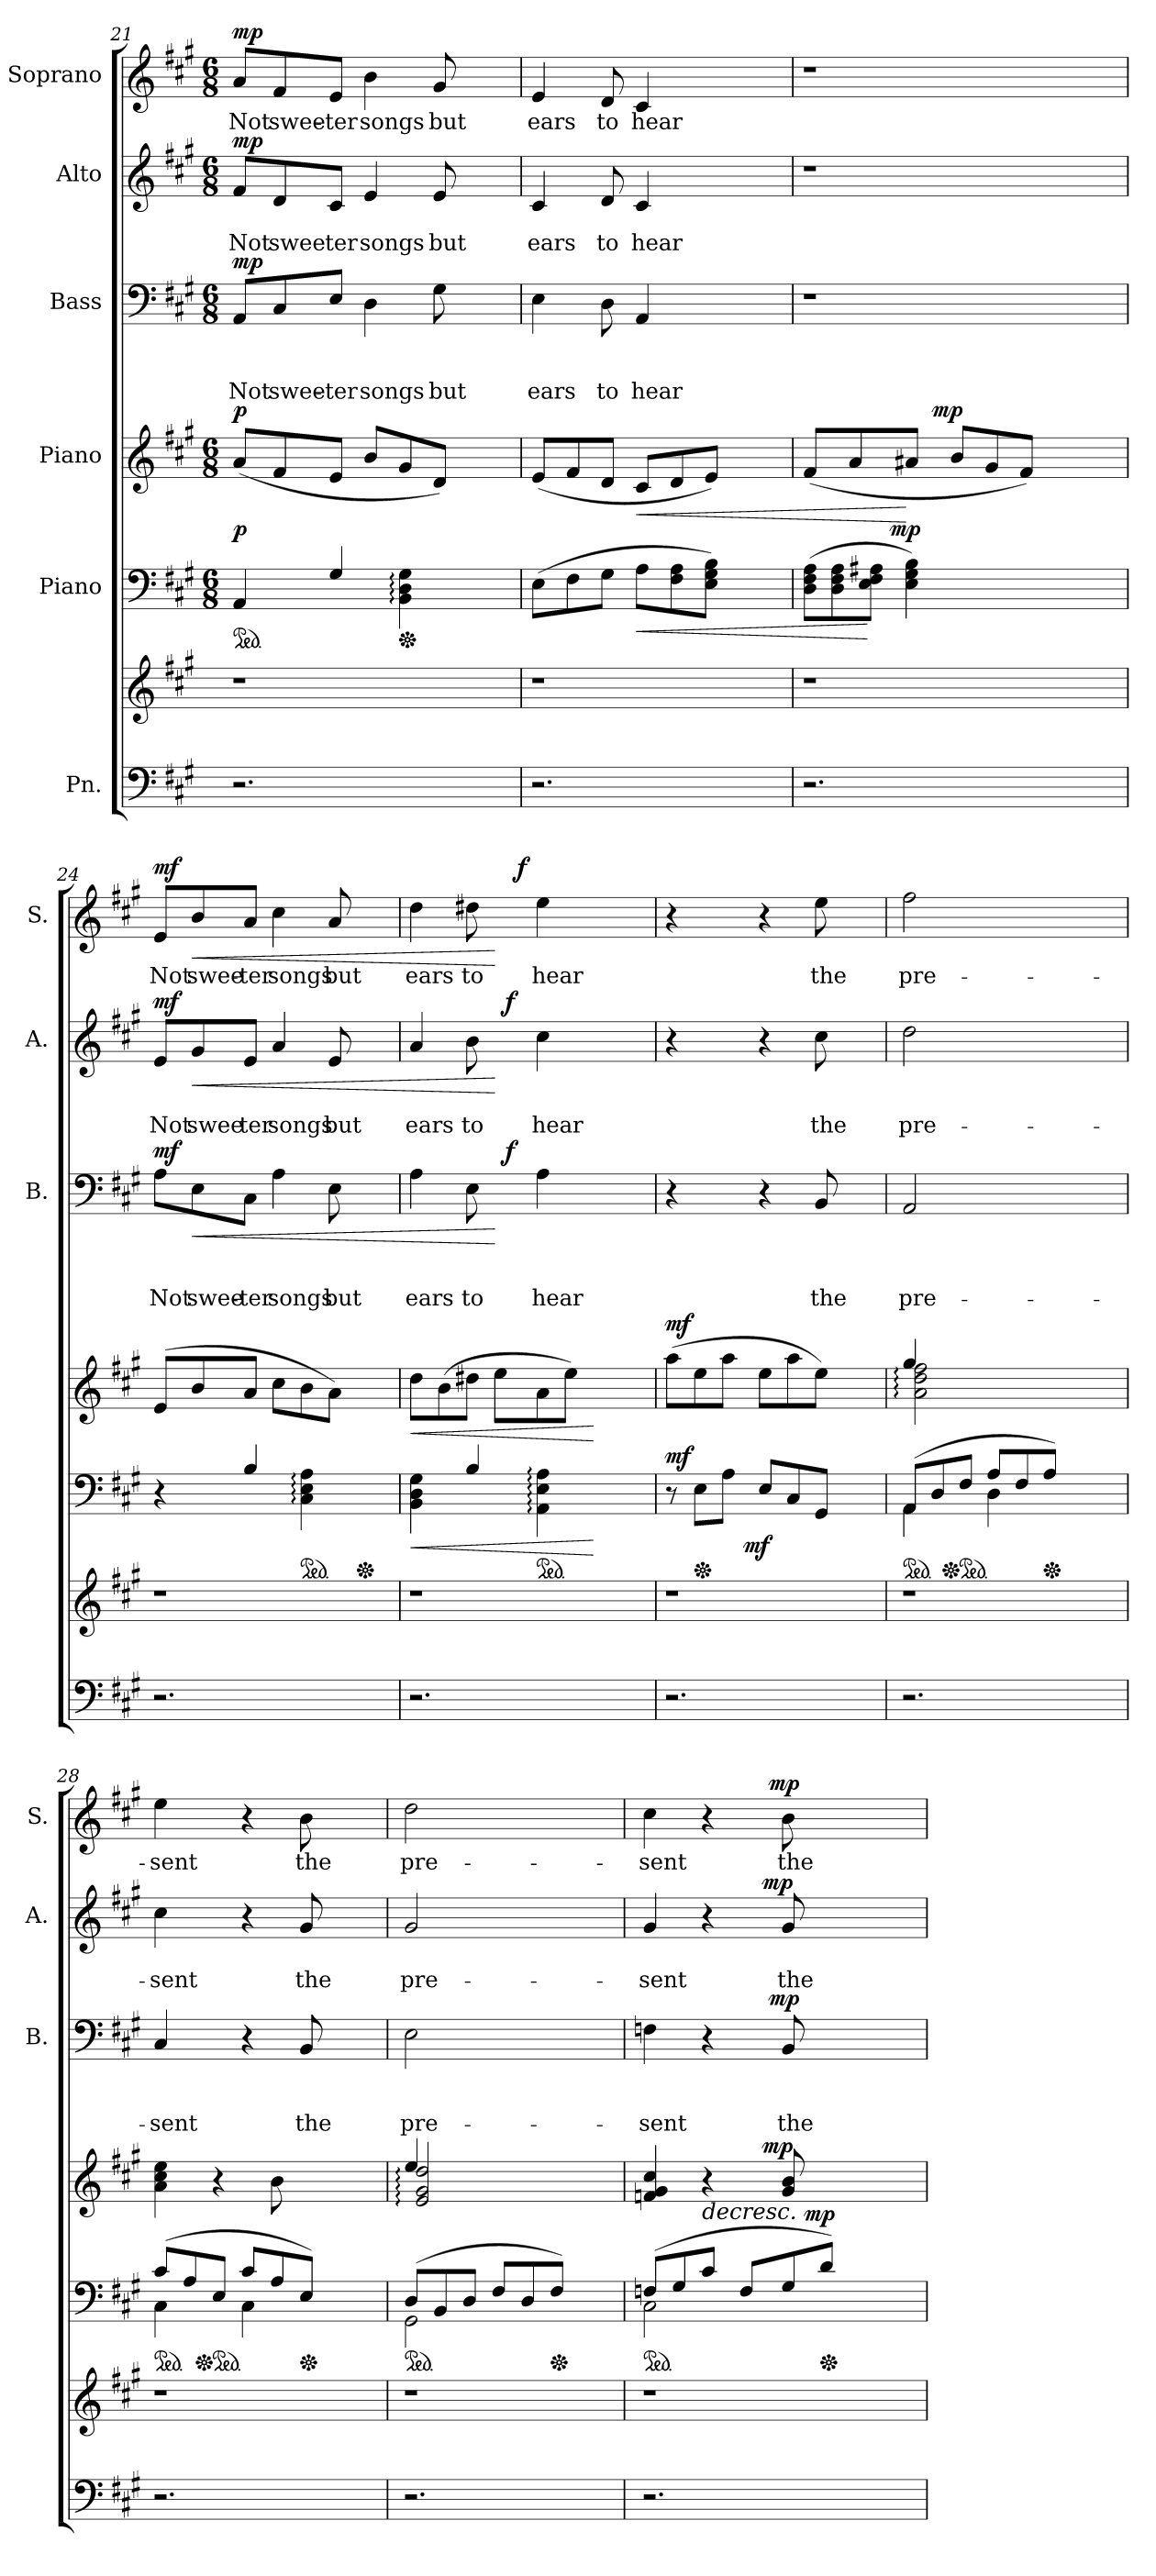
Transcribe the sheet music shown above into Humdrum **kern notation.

**kern	**kern	**kern	**dynam	**kern	**dynam	**kern	**text	**text	**text	**dynam	**kern	**text	**text	**dynam	**kern	**text	**dynam
*part6	*part6	*part5	*part5	*part4	*part4	*part3	*part3	*part3	*part3	*part3	*part2	*part2	*part2	*part2	*part1	*part1	*part1
*staff7	*staff6	*staff5	*staff5	*staff4	*staff4	*staff3	*staff3	*staff3	*staff3	*staff3	*staff2	*staff2	*staff2	*staff2	*staff1	*staff1	*staff1
*I"Pn.	*	*I"Piano	*	*I"Piano	*	*I"Bass	*	*	*	*	*I"Alto	*	*	*	*I"Soprano	*	*
*	*	*	*	*	*	*I'B.	*	*	*	*	*I'A.	*	*	*	*I'S.	*	*
!!LO:PB:g=z
*clefF4	*clefG2	*clefF4	*	*clefG2	*	*clefF4	*	*	*	*	*clefG2	*	*	*	*clefG2	*	*
*k[f#c#g#]	*k[f#c#g#]	*k[f#c#g#]	*	*k[f#c#g#]	*	*k[f#c#g#]	*	*	*	*	*k[f#c#g#]	*	*	*	*k[f#c#g#]	*	*
*A:	*A:	*A:	*	*A:	*	*A:	*	*	*	*	*A:	*	*	*	*A:	*	*
*	*	*M6/8	*	*M6/8	*	*M6/8	*	*	*	*	*M6/8	*	*	*	*M6/8	*	*
*	*	*ped	*	*	*	*	*	*	*	*	*	*	*	*	*	*	*
=21	=21	=21	=21	=21	=21	=21	=21	=21	=21	=21	=21	=21	=21	=21	=21	=21	=21
!	!	!	!LO:DY:a	!	!LO:DY:a	!	!	!	!LO:LY:b	!LO:DY:a	!	!	!LO:LY:b	!LO:DY:a	!	!LO:LY:b	!LO:DY:a
2.r	1r	4AA/	p	(>8a/L	p	8AA/L	.	.	Not	mp	8f#/L	.	Not	mp	8a/L	Not	mp
!	!	!	!	!	!	!	!	!	!LO:LY:b	!	!	!	!LO:LY:b	!	!	!LO:LY:b	!
.	.	.	.	8f#/	.	8C#/	.	.	swee-	.	8d/	.	swee	.	8f#/	swee-	.
!	!	!LO:N:head=solid	!	!	!	!	!	!	!LO:LY:b	!	!	!	!LO:LY:b	!	!	!LO:LY:b	!
.	.	4G#/	.	8e/J	.	8E/J	.	.	-ter	.	8c#/J	.	ter	.	8e/J	-ter	.
!	!	!	!	!	!	!	!	!	!LO:LY:b	!	!	!	!LO:LY:b	!	!	!LO:LY:b	!
.	.	.	.	8b/L	.	4D\	.	.	songs	.	4e/	.	songs	.	4b\	songs	.
*	*	*Xped	*	*	*	*	*	*	*	*	*	*	*	*	*	*	*
.	.	4BB\: 4D\: 4G#\:	.	8g#/	.	.	.	.	.	.	.	.	.	.	.	.	.
!	!	!	!	!	!	!	!	!	!LO:LY:b	!	!	!	!LO:LY:b	!	!	!LO:LY:b	!
.	.	.	.	8d/J)	.	8G#\	.	.	but	.	8e/	.	but	.	8g#/	but	.
4ryy	.	4ryy	.	4ryy	.	4ryy	.	.	.	.	4ryy	.	.	.	4ryy	.	.
=22	=22	=22	=22	=22	=22	=22	=22	=22	=22	=22	=22	=22	=22	=22	=22	=22	=22
!	!	!	!	!	!	!	!	!	!LO:LY:b	!	!	!	!LO:LY:b	!	!	!LO:LY:b	!
2.r	1r	(>8E\L	.	(>8e/L	.	4E\	.	.	ears	.	4c#/	.	ears	.	4e/	ears	.
.	.	8F#\	.	8f#/	.	.	.	.	.	.	.	.	.	.	.	.	.
!	!	!	!	!	!	!	!	!	!LO:LY:b	!	!	!	!LO:LY:b	!	!	!LO:LY:b	!
.	.	8G#\J	.	8d/J	.	8D\	.	.	to	.	8d/	.	to	.	8d/	to	.
!	!	!	!LO:HP:b	!	!LO:HP:b	!	!	!	!LO:LY:b	!	!	!	!LO:LY:b	!	!	!LO:LY:b	!
.	.	8A\L	<	8c#/L	<	4AA/	.	.	hear	.	4c#/	.	hear	.	4c#/	hear	.
.	.	8F#\ 8A\	.	8d/	.	.	.	.	.	.	.	.	.	.	.	.	.
.	.	8E\ 8G#\ 8B\J)	.	8e/J)	.	4.ryy	.	.	.	.	4.ryy	.	.	.	4.ryy	.	.
4ryy	.	4ryy	.	4ryy	.	.	.	.	.	.	.	.	.	.	.	.	.
=23	=23	=23	=23	=23	=23	=23	=23	=23	=23	=23	=23	=23	=23	=23	=23	=23	=23
*	*	*Xtuplet	*	*	*	*	*	*	*	*	*	*	*	*	*	*	*
!	!	!	!	!	!	!LO:N:vis=1	!	!	!	!	!LO:N:vis=1	!	!	!	!LO:N:vis=1	!	!
*	*	*^	*	*^	*	*	*	*	*	*	*	*	*	*	*	*	*
2.r	1r	(>12D\ 12F#\ 12A\L	8..ryy	.	(>8f#/L	3ryy	.	2.r	.	.	.	.	2.r	.	.	.	2.r	.	.
.	.	12D\ 12F#\ 12A\	.	.	.	.	.	.	.	.	.	.	.	.	.	.	.	.	.
.	.	.	.	.	8a/	.	.	.	.	.	.	.	.	.	.	.	.	.	.
.	.	12E\ 12F#\ 12A#X\J	.	[	.	.	.	.	.	.	.	.	.	.	.	.	.	.	.
!	!	!	!	!LO:DY:a	!	!	!	!	!	!	!	!	!	!	!	!	!	!	!
.	.	.	2ryy	mp	.	.	.	.	.	.	.	.	.	.	.	.	.	.	.
.	.	4E\ 4G#\ 4B\)	.	.	8a#X/J	.	[	.	.	.	.	.	.	.	.	.	.	.	.
!	!	!	!	!	!	!	!LO:DY:a	!	!	!	!	!	!	!	!	!	!	!	!
.	.	.	.	.	.	3%2ryy	mp	.	.	.	.	.	.	.	.	.	.	.	.
.	.	.	.	.	8b/L	.	.	.	.	.	.	.	.	.	.	.	.	.	.
.	.	2ryy	.	.	8g#/	.	.	.	.	.	.	.	.	.	.	.	.	.	.
.	.	.	.	.	8f#/J)	.	.	.	.	.	.	.	.	.	.	.	.	.	.
.	.	.	4ryy	.	.	.	.	.	.	.	.	.	.	.	.	.	.	.	.
4ryy	.	.	.	.	4ryy	.	.	4ryy	.	.	.	.	4ryy	.	.	.	4ryy	.	.
.	.	.	32ryy	.	.	.	.	.	.	.	.	.	.	.	.	.	.	.	.
=24	=24	=24	=24	=24	=24	=24	=24	=24	=24	=24	=24	=24	=24	=24	=24	=24	=24	=24	=24
!	!	!	!	!	!	!	!	!	!	!	!LO:LY:b	!LO:DY:a	!	!	!LO:LY:b	!LO:DY:a	!	!LO:LY:b	!LO:DY:a
*	*	*v	*v	*	*	*	*	*	*	*	*	*	*	*	*	*	*	*	*
*	*	*	*	*v	*v	*	*	*	*	*	*	*	*	*	*	*	*	*
2.r	1r	4r	.	(>8e/L	.	8A\L	.	.	Not	mf	8e/L	.	Not	mf	8e/L	Not	mf
!	!	!	!	!	!	!	!	!	!LO:LY:b	!LO:HP:b	!	!	!LO:LY:b	!LO:HP:b	!	!LO:LY:b	!LO:HP:b
.	.	.	.	8b/	.	8E\	.	.	swee-	<	8g#/	.	swee	<	8b/	swee-	<
!	!	!LO:N:head=solid	!	!	!	!	!	!	!LO:LY:b	!	!	!	!LO:LY:b	!	!	!LO:LY:b	!
.	.	4B/	.	8a/J	.	8C#\J	.	.	-ter	.	8e/J	.	ter	.	8a/J	-ter	.
!	!	!	!	!	!	!	!	!	!LO:LY:b	!	!	!	!LO:LY:b	!	!	!LO:LY:b	!
.	.	.	.	8cc#\L	.	4A\	.	.	songs	.	4a/	.	songs	.	4cc#\	songs	.
*	*	*ped	*	*	*	*	*	*	*	*	*	*	*	*	*	*	*
.	.	4C#\: 4E\: 4A\:	.	8b\	.	.	.	.	.	.	.	.	.	.	.	.	.
!	!	!	!	!	!	!	!	!	!LO:LY:b	!	!	!	!LO:LY:b	!	!	!LO:LY:b	!
.	.	.	.	8a\J)	.	8E\	.	.	but	.	8e/	.	but	.	8a/	but	.
*	*	*Xped	*	*	*	*	*	*	*	*	*	*	*	*	*	*	*
4ryy	.	4ryy	.	4ryy	.	4ryy	.	.	.	.	4ryy	.	.	.	4ryy	.	.
=25	=25	=25	=25	=25	=25	=25	=25	=25	=25	=25	=25	=25	=25	=25	=25	=25	=25
!	!	!	!LO:HP:b	!	!LO:HP:b	!	!	!	!LO:LY:b	!	!	!	!LO:LY:b	!	!	!LO:LY:b	!
*	*	*	*	*	*	*^	*	*	*	*	*^	*	*	*	*^	*	*
2.r	1r	4BB\ 4D\ 4G#\	<	8dd\L	<	4A\	4ryy	.	.	ears	.	4a/	4ryy	.	ears	.	4dd\	4..ryy	ears	.
.	.	.	.	(>8b\	.	.	.	.	.	.	.	.	.	.	.	.	.	.	.	.
!	!	!LO:N:head=solid	!	!	!	!	!	!	!	!LO:LY:b	!	!	!	!	!LO:LY:b	!	!	!	!LO:LY:b	!
.	.	4B/	.	8dd#X\J	.	8E\	8ryy	.	.	to	.	8b\	8ryy	.	to	.	8dd#X\	.	to	.
.	.	.	.	8ee\L	.	8ryy	32ryy	.	.	.	[	8ryy	32ryy	.	.	[	8ryy	.	.	[
!	!	!	!	!	!	!	!	!	!	!	!LO:DY:a	!	!	!	!	!LO:DY:a	!	!	!	!
.	.	.	.	.	.	.	2ryy	.	.	.	f	.	2ryy	.	.	f	.	.	.	.
!	!	!	!	!	!	!	!	!	!	!	!	!	!	!	!	!	!	!	!	!LO:DY:a
.	.	.	.	.	.	.	.	.	.	.	.	.	.	.	.	.	.	2ryy	.	f
*	*	*ped	*	*	*	*	*	*	*	*	*	*	*	*	*	*	*	*	*	*
!	!	!	!	!	!	!	!	!	!	!LO:LY:b	!	!	!	!	!LO:LY:b	!	!	!	!LO:LY:b	!
.	.	4AA\: 4E\: 4A\:	.	8a\	.	4A\	.	.	.	hear	.	4cc#\	.	.	hear	.	4ee\	.	hear	.
.	.	.	.	8ee\J)	.	.	.	.	.	.	.	.	.	.	.	.	.	.	.	.
4ryy	.	4ryy	[	4ryy	[	4ryy	.	.	.	.	.	4ryy	.	.	.	.	4ryy	.	.	.
.	.	.	.	.	.	.	16.ryy	.	.	.	.	.	16.ryy	.	.	.	.	.	.	.
.	.	.	.	.	.	.	.	.	.	.	.	.	.	.	.	.	.	16ryy	.	.
!!LO:LB:g=z
=26	=26	=26	=26	=26	=26	=26	=26	=26	=26	=26	=26	=26	=26	=26	=26	=26	=26	=26	=26	=26
!	!	!	!LO:DY:a	!	!LO:DY:a	!	!	!	!	!	!	!	!	!	!	!	!	!	!	!
*	*	*	*	*	*	*v	*v	*	*	*	*	*	*	*	*	*	*v	*v	*	*
*	*	*^	*	*	*	*	*	*	*	*	*v	*v	*	*	*	*	*	*
2.r	1r	8r	3ryy	mf	(>8aa\L	mf	4r	.	.	.	.	4r	.	.	.	4r	.	.
*	*	*Xped	*	*	*	*	*	*	*	*	*	*	*	*	*	*	*	*
.	.	8E\L	.	.	8ee\	.	.	.	.	.	.	.	.	.	.	.	.	.
.	.	8A\J	.	.	8aa\J	.	8ryy	.	.	.	.	8ryy	.	.	.	8ryy	.	.
!	!	!	!	!LO:DY:b	!	!	!	!	!	!	!	!	!	!	!	!	!	!
.	.	.	3%2ryy	mf	.	.	.	.	.	.	.	.	.	.	.	.	.	.
.	.	8E/L	.	.	8ee\L	.	4r	.	.	.	.	4r	.	.	.	4r	.	.
.	.	8C#/	.	.	8aa\	.	.	.	.	.	.	.	.	.	.	.	.	.
!	!	!	!	!	!	!	!	!	!	!LO:LY:b	!	!	!	!LO:LY:b	!	!	!LO:LY:b	!
.	.	8GG#/J	.	.	8ee\J)	.	8BB/	.	.	the	.	8cc#\	.	the	.	8ee\	the	.
4ryy	.	4ryy	.	.	4ryy	.	4ryy	.	.	.	.	4ryy	.	.	.	4ryy	.	.
=27	=27	=27	=27	=27	=27	=27	=27	=27	=27	=27	=27	=27	=27	=27	=27	=27	=27	=27
*	*	*ped	*	*	*	*	*	*	*	*	*	*	*	*	*	*	*	*
!	!	!	!	!	!LO:N:head=solid	!	!	!	!	!LO:LY:b	!	!	!	!LO:LY:b	!	!	!LO:LY:b	!
*	*	*	*	*	*^	*	*	*	*	*	*	*	*	*	*	*	*	*
2.r	1r	(>8AA/L	4AA\	.	4gg#/	2a\: 2dd\: 2ff#\:	.	2AA/	.	.	pre-	.	2dd\	.	pre-	.	2ff#\	pre-	.
.	.	8D/	.	.	.	.	.	.	.	.	.	.	.	.	.	.	.	.	.
*	*	*Xped	*	*	*	*	*	*	*	*	*	*	*	*	*	*	*	*	*
*	*	*ped	*	*	*	*	*	*	*	*	*	*	*	*	*	*	*	*	*
.	.	8F#/J	8ryy	.	2ryy	.	.	.	.	.	.	.	.	.	.	.	.	.	.
.	.	8A/L	4D\	.	.	.	.	.	.	.	.	.	.	.	.	.	.	.	.
.	.	8F#/	.	.	.	2ryy	.	2ryy	.	.	.	.	2ryy	.	.	.	2ryy	.	.
*	*	*Xped	*	*	*	*	*	*	*	*	*	*	*	*	*	*	*	*	*
.	.	8A/J)	4ryy	.	.	.	.	.	.	.	.	.	.	.	.	.	.	.	.
4ryy	.	4ryy	.	.	4ryy	.	.	.	.	.	.	.	.	.	.	.	.	.	.
.	.	.	8ryy	.	.	.	.	.	.	.	.	.	.	.	.	.	.	.	.
*	*	*	*	*	*v	*v	*	*	*	*	*	*	*	*	*	*	*	*	*
=28	=28	=28	=28	=28	=28	=28	=28	=28	=28	=28	=28	=28	=28	=28	=28	=28	=28	=28
*	*	*ped	*	*	*	*	*	*	*	*	*	*	*	*	*	*	*	*
!	!	!	!	!	!	!	!	!	!	!LO:LY:b	!	!	!	!LO:LY:b	!	!	!LO:LY:b	!
2.r	1r	(>8c#/L	4C#\	.	4a\ 4cc#\ 4ee\	.	4C#/	.	.	-sent	.	4cc#\	.	-sent	.	4ee\	-sent	.
.	.	8A/	.	.	.	.	.	.	.	.	.	.	.	.	.	.	.	.
*	*	*Xped	*	*	*	*	*	*	*	*	*	*	*	*	*	*	*	*
*	*	*ped	*	*	*	*	*	*	*	*	*	*	*	*	*	*	*	*
.	.	8E/J	8ryy	.	4r	.	8ryy	.	.	.	.	8ryy	.	.	.	8ryy	.	.
.	.	8c#/L	4C#\	.	.	.	4r	.	.	.	.	4r	.	.	.	4r	.	.
.	.	8A/	.	.	8b\	.	.	.	.	.	.	.	.	.	.	.	.	.
*	*	*Xped	*	*	*	*	*	*	*	*	*	*	*	*	*	*	*	*
!	!	!	!	!	!	!	!	!	!	!LO:LY:b	!	!	!	!LO:LY:b	!	!	!LO:LY:b	!
.	.	8E/J)	4ryy	.	4.ryy	.	8BB/	.	.	the	.	8g#/	.	the	.	8b\	the	.
4ryy	.	4ryy	.	.	.	.	4ryy	.	.	.	.	4ryy	.	.	.	4ryy	.	.
.	.	.	8ryy	.	.	.	.	.	.	.	.	.	.	.	.	.	.	.
=29	=29	=29	=29	=29	=29	=29	=29	=29	=29	=29	=29	=29	=29	=29	=29	=29	=29	=29
*	*	*ped	*	*	*	*	*	*	*	*	*	*	*	*	*	*	*	*
!	!	!	!	!	!LO:N:head=solid	!	!	!	!	!LO:LY:b	!	!	!	!LO:LY:b	!	!	!LO:LY:b	!
*	*	*	*	*	*^	*	*	*	*	*	*	*	*	*	*	*	*	*
2.r	1r	(>8D/L	2GG#\	.	4ee/	2e/: 2g#/: 2dd/:	.	2E\	.	.	pre-	.	2g#/	.	pre-	.	2dd\	pre-	.
.	.	8BB/	.	.	.	.	.	.	.	.	.	.	.	.	.	.	.	.	.
.	.	8D/J	.	.	2ryy	.	.	.	.	.	.	.	.	.	.	.	.	.	.
.	.	8F#/L	.	.	.	.	.	.	.	.	.	.	.	.	.	.	.	.	.
.	.	8D/	4ryy	.	.	2ryy	.	2ryy	.	.	.	.	2ryy	.	.	.	2ryy	.	.
*	*	*Xped	*	*	*	*	*	*	*	*	*	*	*	*	*	*	*	*	*
.	.	8F#/J)	.	.	.	.	.	.	.	.	.	.	.	.	.	.	.	.	.
4ryy	.	4ryy	4ryy	.	4ryy	.	.	.	.	.	.	.	.	.	.	.	.	.	.
*	*	*v	*v	*	*	*	*	*	*	*	*	*	*	*	*	*	*	*	*
=30	=30	=30	=30	=30	=30	=30	=30	=30	=30	=30	=30	=30	=30	=30	=30	=30	=30	=30
*	*	*ped	*	*	*	*	*	*	*	*	*	*	*	*	*	*	*	*
*	*	*^	*	*	*	*	*	*	*	*	*	*	*	*	*	*	*	*
!	!	!	!	!	!	!	!	!	!	!	!LO:LY:b	!	!	!	!LO:LY:b	!	!	!LO:LY:b	!
*	*	*	*^	*	*	*	*	*^	*	*	*	*	*^	*	*	*	*^	*	*
2.r	1r	(>8Fn/L	2C#\	3..ryy	.	4fn/ 4g#/ 4cc#/	3ryy	.	4Fn\	4...ryy	.	.	-sent	.	4g#/	3ryy	.	-sent	.	4cc#\	4...ryy	-sent	.
.	.	8G#/	.	.	.	.	.	.	.	.	.	.	.	.	.	.	.	.	.	.	.	.	.
!	!	!	!	!	!	!	!	!LO:HP:b	!	!	!	!	!	!	!	!	!	!	!	!	!	!	!
.	.	8c#/J	.	.	.	4r	.	>	4r	.	.	.	.	.	4r	.	.	.	.	4r	.	.	.
.	.	.	.	.	.	.	12.ryy	.	.	.	.	.	.	.	.	12.ryy	.	.	.	.	.	.	.
.	.	8F/L	.	.	.	.	.	.	.	.	.	.	.	.	.	.	.	.	.	.	.	.	.
!	!	!	!	!	!	!	!	!LO:DY:a	!	!	!	!	!	!	!	!	!	!	!LO:DY:a	!	!	!	!
.	.	.	.	.	.	.	3ryy	mp	.	.	.	.	.	.	.	3ryy	.	.	mp	.	.	.	.
!	!	!	!	!	!	!	!	!	!	!	!	!	!	!LO:DY:a	!	!	!	!	!	!	!	!	!LO:DY:a
.	.	.	.	.	.	.	.	.	.	2ryy	.	.	.	mp	.	.	.	.	.	.	2ryy	.	mp
!	!	!	!	!	!	!	!	!	!	!	!	!	!LO:LY:b	!	!	!	!	!LO:LY:b	!	!	!	!LO:LY:b	!
.	.	8G#/	4ryy	.	.	8g#/ 8b/	.	]	8BB/	.	.	.	the	.	8g#/	.	.	the	.	8b\	.	the	.
!	!	!	!	!	!LO:DY:a	!	!	!	!	!	!	!	!	!	!	!	!	!	!	!	!	!	!
.	.	.	.	3ryy	mp	.	.	.	.	.	.	.	.	.	.	.	.	.	.	.	.	.	.
*	*	*Xped	*	*	*	*	*	*	*	*	*	*	*	*	*	*	*	*	*	*	*	*	*
.	.	8d/J)	.	.	.	4.ryy	.	.	4.ryy	.	.	.	.	.	4.ryy	.	.	.	.	4.ryy	.	.	.
4ryy	.	4ryy	4ryy	.	.	.	.	.	.	.	.	.	.	.	.	.	.	.	.	.	.	.	.
.	.	.	.	.	.	.	6ryy	.	.	.	.	.	.	.	.	6ryy	.	.	.	.	.	.	.
.	.	.	.	12ryy	.	.	.	.	.	.	.	.	.	.	.	.	.	.	.	.	.	.	.
.	.	.	.	.	.	.	24ryy	.	.	.	.	.	.	.	.	24ryy	.	.	.	.	.	.	.
.	.	.	.	.	.	.	.	.	.	32ryy	.	.	.	.	.	.	.	.	.	.	32ryy	.	.
*	*	*v	*v	*v	*	*	*	*	*v	*v	*	*	*	*	*v	*v	*	*	*	*v	*v	*	*
*	*	*	*	*v	*v	*	*	*	*	*	*	*	*	*	*	*	*	*
=	=	=	=	=	=	=	=	=	=	=	=	=	=	=	=	=	=
*-	*-	*-	*-	*-	*-	*-	*-	*-	*-	*-	*-	*-	*-	*-	*-	*-	*-
